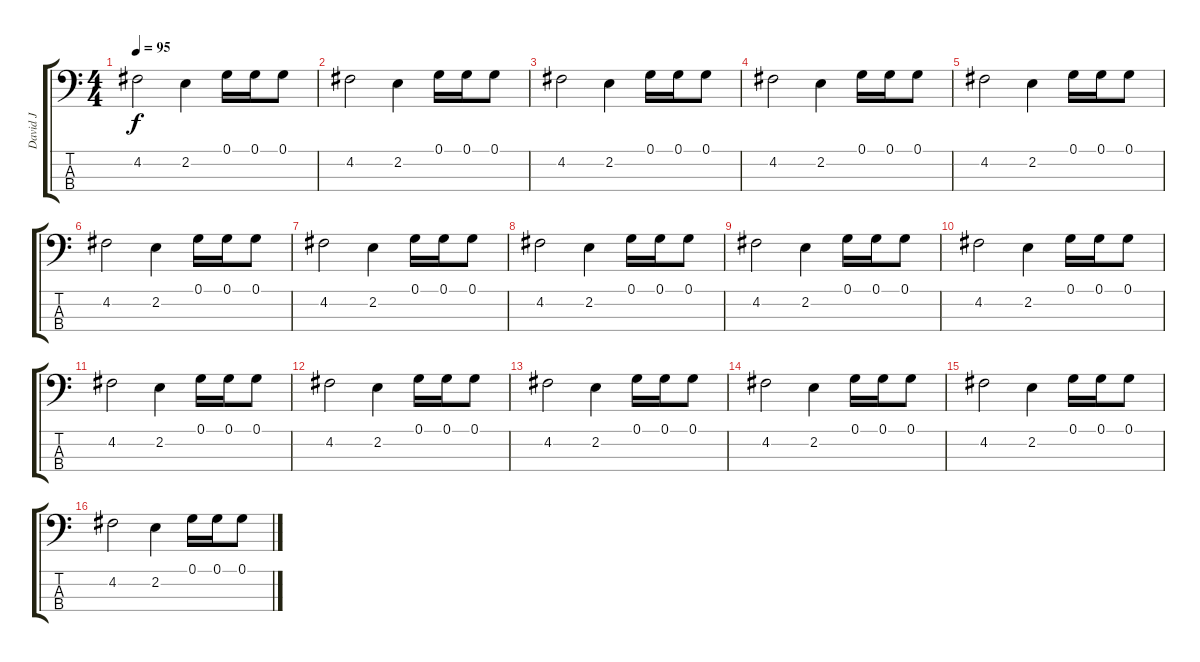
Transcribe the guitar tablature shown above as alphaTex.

\track ("David J " "David J ") {instrument electricbassfinger}
\staff {score tabs}
\tuning (G2 D2 A1 E1) {hide}
\ts (4 4)
\tempo 95
\clef f4
\ks c
4.2.2{dy f} 2.2.4 0.1.16 0.1.16 0.1.8 |
4.2.2 2.2.4 0.1.16 0.1.16 0.1.8 |
4.2.2 2.2.4 0.1.16 0.1.16 0.1.8 |
4.2.2 2.2.4 0.1.16 0.1.16 0.1.8 |
4.2.2 2.2.4 0.1.16 0.1.16 0.1.8 |
4.2.2 2.2.4 0.1.16 0.1.16 0.1.8 |
4.2.2 2.2.4 0.1.16 0.1.16 0.1.8 |
4.2.2 2.2.4 0.1.16 0.1.16 0.1.8 |
4.2.2 2.2.4 0.1.16 0.1.16 0.1.8 |
4.2.2 2.2.4 0.1.16 0.1.16 0.1.8 |
4.2.2 2.2.4 0.1.16 0.1.16 0.1.8 |
4.2.2 2.2.4 0.1.16 0.1.16 0.1.8 |
4.2.2 2.2.4 0.1.16 0.1.16 0.1.8 |
4.2.2 2.2.4 0.1.16 0.1.16 0.1.8 |
4.2.2 2.2.4 0.1.16 0.1.16 0.1.8 |
4.2.2 2.2.4 0.1.16 0.1.16 0.1.8
